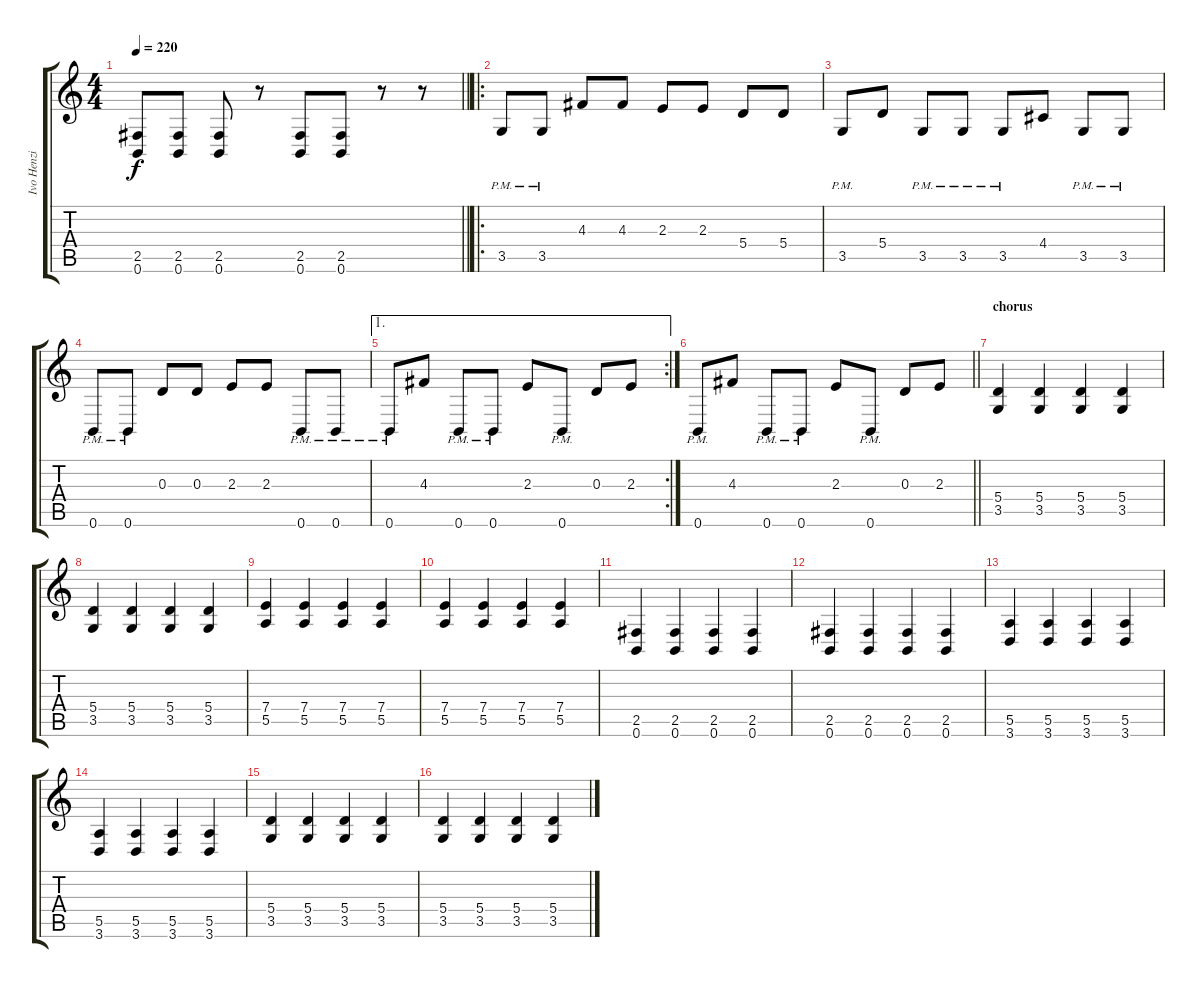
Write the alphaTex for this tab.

\track ("Ivo Henzi" "Ivo Henzi") {instrument distortionguitar}
\staff {score tabs}
\tuning (B3 Gb3 D3 A2 E2 B1) {hide}
\ts (4 4)
\tempo 220
\clef g2
\barLineRight lightlight
\ks c
(2.5 0.6).8{dy f} (2.5 0.6).8 (2.5 0.6).8 r.8 (2.5 0.6).8 (2.5 0.6).8 r.8 r.8 |
\ro
\section ("" "")
3.5{pm}.8 3.5{pm}.8 4.3.8 4.3.8 2.3.8 2.3.8 5.4.8 5.4.8 |
3.5{pm}.8 5.4.8 3.5{pm}.8 3.5{pm}.8 3.5{pm}.8 4.4.8 3.5{pm}.8 3.5{pm}.8 |
0.6{pm}.8 0.6{pm}.8 0.3.8 0.3.8 2.3.8 2.3.8 0.6{pm}.8 0.6{pm}.8 |
\ae 1
\rc 2
0.6{pm}.8 4.3.8 0.6{pm}.8 0.6{pm}.8 2.3.8 0.6{pm}.8 0.3.8 2.3.8 |
\barLineRight lightlight
0.6{pm}.8 4.3.8 0.6{pm}.8 0.6{pm}.8 2.3.8 0.6{pm}.8 0.3.8 2.3.8 |
\section ("" "chorus")
(5.4 3.5).4 (5.4 3.5).4 (5.4 3.5).4 (5.4 3.5).4 |
(5.4 3.5).4 (5.4 3.5).4 (5.4 3.5).4 (5.4 3.5).4 |
(7.4 5.5).4 (7.4 5.5).4 (7.4 5.5).4 (7.4 5.5).4 |
(7.4 5.5).4 (7.4 5.5).4 (7.4 5.5).4 (7.4 5.5).4 |
(2.5 0.6).4 (2.5 0.6).4 (2.5 0.6).4 (2.5 0.6).4 |
(2.5 0.6).4 (2.5 0.6).4 (2.5 0.6).4 (2.5 0.6).4 |
(5.5 3.6).4 (5.5 3.6).4 (5.5 3.6).4 (5.5 3.6).4 |
(5.5 3.6).4 (5.5 3.6).4 (5.5 3.6).4 (5.5 3.6).4 |
(5.4 3.5).4 (5.4 3.5).4 (5.4 3.5).4 (5.4 3.5).4 |
(5.4 3.5).4 (5.4 3.5).4 (5.4 3.5).4 (5.4 3.5).4
